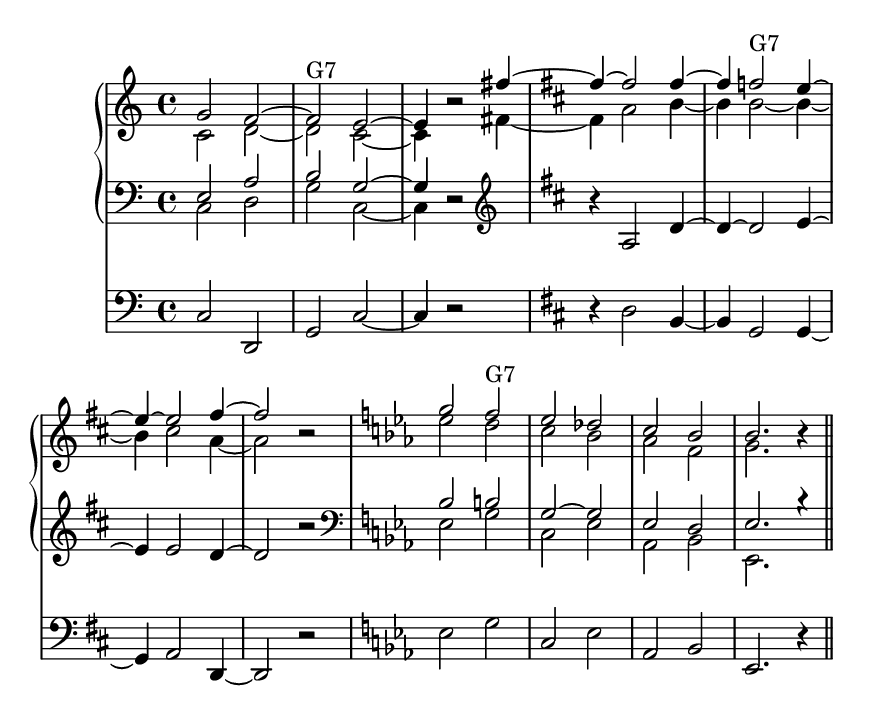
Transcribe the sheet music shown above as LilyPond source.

% LilyPond engraving system - http://www.lilypond.org/

\version "2.12.0"

\include "articulate.ly"

#(define-markup-list-command (paragraph layout props args) (markup-list?)
 (interpret-markup-list layout props
   (make-justified-lines-markup-list (cons (make-hspace-markup 2) args))))

\header {
%  title = "Exercise in G7"
%  composer = "Jeremy Mates"
%  subsubtitle = "2012-??-??"
%  copyright = "© 2012 Jeremy Mates - Creative Commons Attribution 3.0 United States License"
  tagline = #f
}

tempoAndStuff = {
  \time 4/4
  \tempo 4=70
}

\parallelMusic #'(voiceA voiceB voiceC voiceD voiceE) {
  \stemUp
  g2 f~ |
  c2 d~ |
  e2 a  |
  c2 d  |
  c2 d, |

  f2^"G7" e~ |
  d2 c~  |
  b2 g~  |
  g2 c,~ |
  g2 c~  |

  e4 b'2\rest fis'4~ |
  c4 s2 fis4~ |
  g4 s2 s4 |
  c4 d2\rest \clef treble s4 |
  c4 r2 s4 |

  \key d \major fis4~ fis2 fis4~ |
  fis4 a2 b4~ |
  \key d \major b'4\rest a,2 d4~ |
  s1 |
  \key d \major r4 d2 b4~ |

  fis4 f2^"G7" e4~ |
  b4 b2~ b4~ |
  d4~ d2 e4~ |
  s1 |
  b4 g2 g4~ |

  e4~ e2 fis4~ |
  b4  cis2 a4~ |
  e4  e2  d4~ |
  s1 |
  g4 a2 d,4~ |

  fis2 s2 |
  a2 b2\rest |
  d2 b'2\rest \clef bass |
  s1 |
  d2 r2 |

  \key ees \major g2 f2^"G7" |
  ees2 d |
  \key ees \major bes,2 b |
  ees2 g |
  \key ees \major ees'2 g |

  ees2 des |
  c2 bes |
  g2~ g |
  c,2 ees |
  c,2 ees |

  c2 bes |
  aes2 f |
  ees2 d |
  aes,2 bes |
  aes,2 bes |

  bes2. b4\rest |
  g2. s4 |
  ees2. b'4\rest |
  ees,2. s4 |
  ees,2. r4 |
  \bar "||"
}

theMusic = {
  <<
    \new PianoStaff <<
      \set PianoStaff.midiInstrument = #"Church Organ"
      \set Score.barNumberVisibility = #(every-nth-bar-number-visible 99)

      \set Score.tempoHideNote = ##t

      \new Staff {
        \tempoAndStuff
        <<
          \relative g' \voiceA
          \\
          \relative c' \voiceB
        >>
      }
      \new Staff {
        \tempoAndStuff \clef bass
        <<
          \relative g \voiceC
          \\
          \relative c \voiceD
        >>
      }
    >>
    \new Staff {
      \set Staff.midiInstrument = #"Church Organ"
      \tempoAndStuff \clef bass
      <<
        \relative c \voiceE
      >>
    }
  >>
}

\book {
  \paper {
    #(set-paper-size "a5")
  }
  \score {
    \theMusic
    \layout { }
  }
  \score {
%    \unfoldRepeats \articulate {
      \theMusic
%    }
    \midi { }
  }
%  \markuplines { \paragraph { \tiny      {
%This work is licensed under the Creative Commons Attribution 3.0 United
%States License. To view a copy of this license, visit
%http://creativecommons.org/licenses/by/3.0/us/ or send a letter to
%Creative Commons, 171 Second Street, Suite 300, San Francisco,
%California, 94105, USA.
%} } }
}
